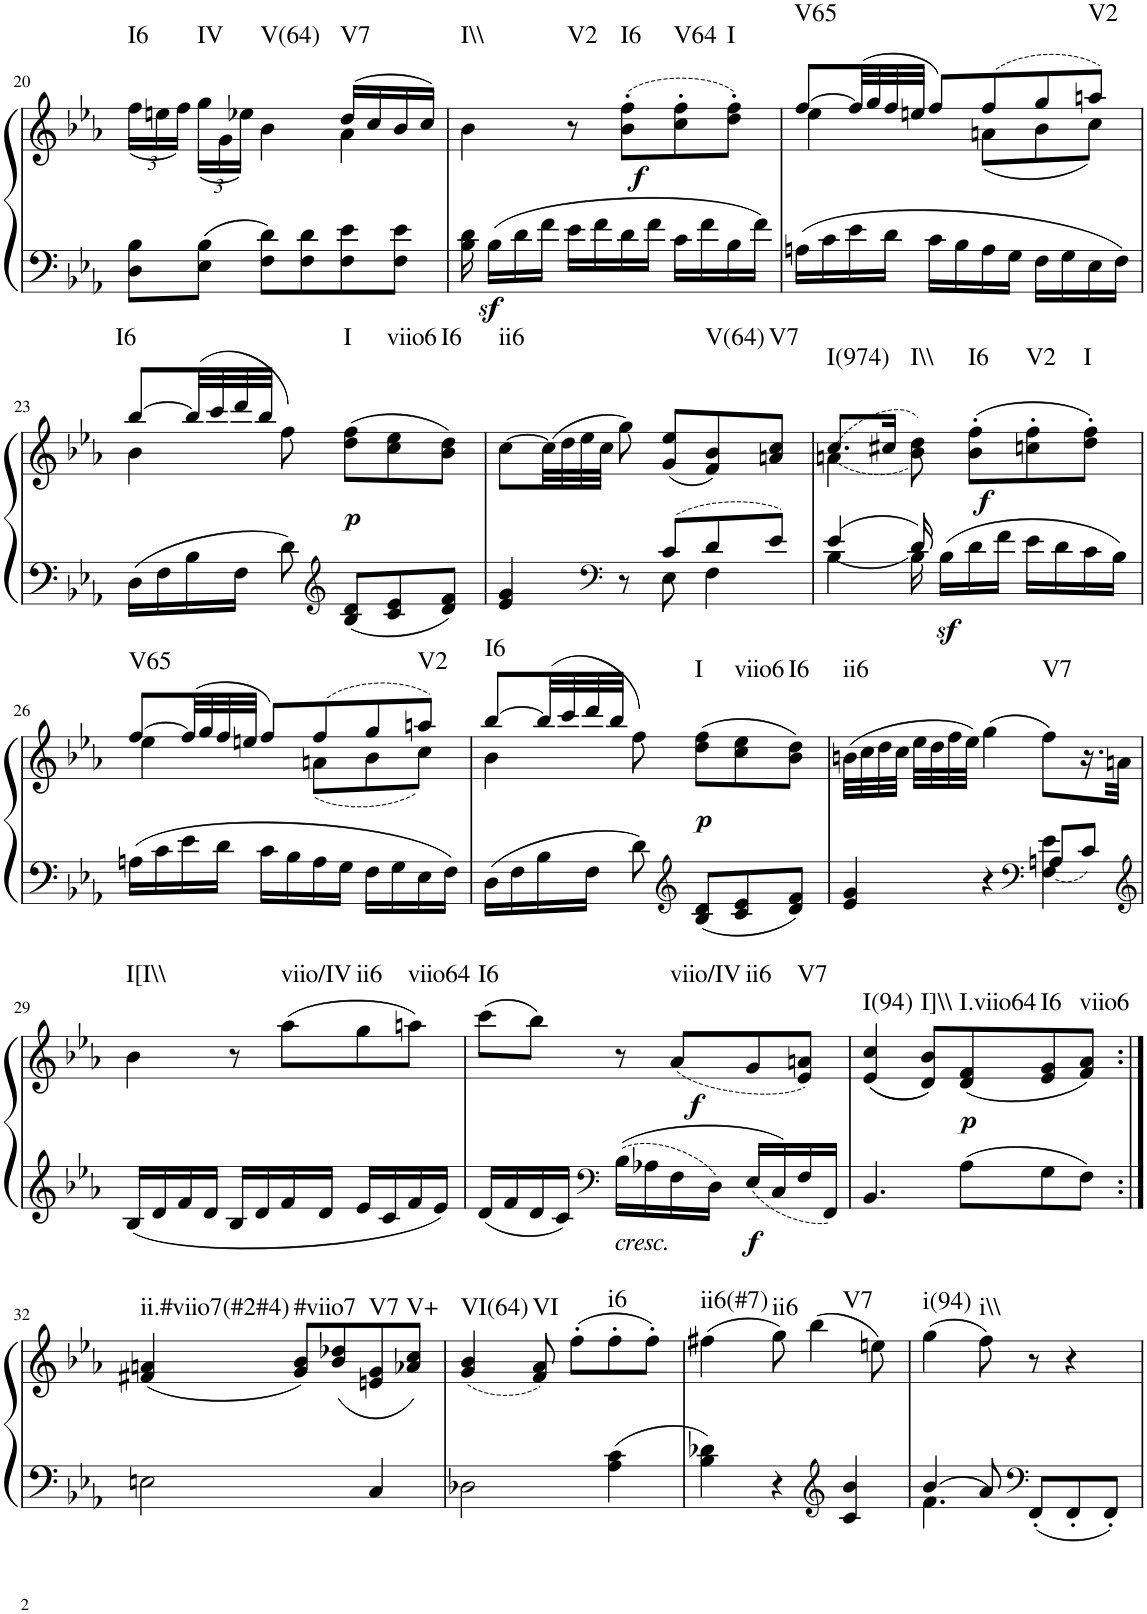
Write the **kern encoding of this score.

**kern	**kern	**dynam	**harte
*part1	*part1	*part1	*part1
*staff2	*staff1	*staff1/2	*
*I"Piano, Piano right	*	*	*
*I'Pno.	*	*	*
!!LO:PB:g=z
*clefF4	*clefG2	*	*
*k[b-e-a-]	*k[b-e-a-]	*	*
*M3/4	*M3/4	*	*
=20	=20	=20	=20
*	*^	*	*
*	*	*Xbrackettup	*	*
!	!	!	!	!LO:H:n=1:kt=I6
!	!	!	!	!LO:H:n=2:kt=IV
8D\ 8B-\L	4ryy	(24ff\LL	.	N N
.	.	24een\	.	.
.	.	24ff\JJ)	.	.
8E-\ 8B-\J	.	(24gg\LL	.	.
.	.	24g\	.	.
.	.	24ee-X\JJ)	.	.
!	!	!	!	!LO:H:kt=V(64)
8F\ 8d\L	4b-\	4ryy	.	N
8F\ 8d\	.	.	.	.
!	!	!	!	!LO:H:kt=V7
8F\ 8e-\	(16dd/LL	4a-\	.	N
.	16cc/	.	.	.
8F\ 8e-\J	16b-/	.	.	.
.	16cc/JJ)	.	.	.
*	*v	*v	*	*
=21	=21	=21	=21
!	!	!	!LO:H:kt=I\\
16B-\ 16d\	4b-\	.	N
16B-z<\LL	.	.	.
16d\	.	.	.
16f\JJ	.	.	.
!	!	!	!LO:H:kt=V2
16e-\LL	8r	.	N
16f\	.	.	.
!	!	!LO:DY:b	!LO:H:kt=I6
16d\	(8b-\' 8ff\'L	f	N
16f\JJ	.	.	.
!	!	!	!LO:H:kt=V64
16c\LL	8cc\' 8ff\'	.	N
16f\	.	.	.
!	!	!	!LO:H:kt=I
16B-\	8dd\' 8ff\'J)	.	N
16f\JJ	.	.	.
=22	=22	=22	=22
*	*^	*	*
!	!	!	!	!LO:H:kt=V65
16An\LL	[8ff/L	4ee-\	.	N
16c\	.	.	.	.
16e-\	(32ff/LL]	.	.	.
.	32gg/	.	.	.
16d\JJ	32ff/	.	.	.
.	32een/JJJ	.	.	.
16c\LL	8ff/L)	8ryy	.	.
16B-\	.	.	.	.
16A\	(8ff/	(8an\L	.	.
16G\JJ	.	.	.	.
16F\LL	8gg/	8b-\	.	.
16G\	.	.	.	.
!	!	!	!	!LO:H:kt=V2
16E-\	8aan/J)	8cc\J)	.	N
16F\JJ	.	.	.	.
!!LO:LB:g=z	!!
=23	=23	=23	=23	=23
!	!	!	!	!LO:H:kt=I6
16D\LL	[8bb-/L	4b-\	.	N
16F\	.	.	.	.
16B-\	(32bb-/LL]	.	.	.
.	32ccc/	.	.	.
16F\JJ	32ddd/	.	.	.
.	32bb-/JJJ	.	.	.
8d\	8ff\)	2ryy	.	.
*clefG2	*	*	*	*
!	!	!	!LO:DY:b	!LO:H:kt=I
8B-/ 8d/L	(8dd\ 8ff\L	.	p	N
!	!	!	!	!LO:H:kt=viio6
8c/ 8e-/	8cc\ 8ee-\	.	.	N
!	!	!	!	!LO:H:kt=I6
8d/ 8f/J	8b-\ 8dd\J)	.	.	N
*	*v	*v	*	*
=24	=24	=24	=24
*^	*	*	*
!	!	!	!	!LO:H:kt=ii6
4e-/ 4g/	4.ryy	[8cc\L	.	N
.	.	(32cc\LL]	.	.
.	.	32dd\	.	.
.	.	32ee-\	.	.
.	.	32cc\JJJ	.	.
*clefF4	*	*	*	*
8r	.	8gg\)	.	.
8c/L	8E-\	(8g/ 8ee-/L	.	.
!	!	!	!	!LO:H:kt=V(64)
8d/	4F\	8f/ 8b-/)	.	N
!	!	!	!	!LO:H:kt=V7
8e-/J	.	8an/ 8cc/J	.	N
=25	=25	=25	=25	=25
*	*	*^	*	*
!	!	!	!	!	!LO:H:kt=I(974)
4e-/	4B-\	(4an\	(8.cc/L	.	N
.	.	.	16cc#X/Jk	.	.
!	!	!	!	!	!LO:H:kt=I\\
16d/)	16B-\	(8b-\ 8dd\)	2ryy	.	N
!	!	!	!	!LO:DY:b=2	!
16B-\LL	4..ryy	.	.	sf	.
!	!	!	!	!LO:DY:b	!LO:H:kt=I6
16d\	.	(8b-\'> 8ff\'>L	.	f	N
16f\JJ	.	.	.	.	.
!	!	!	!	!	!LO:H:kt=V2
16e-\LL	.	8ccn\'> 8ff\'>	.	.	N
16d\	.	.	.	.	.
!	!	!	!	!	!LO:H:kt=I
16c\	.	8dd\'> 8ff\'>J)	.	.	N
16B-\JJ	.	.	.	.	.
*v	*v	*	*	*	*
!!LO:LB:g=z	!!
=26	=26	=26	=26	=26
!	!	!	!	!LO:H:kt=V65
16An\LL	[8ff/L	4ee-\	.	N
16c\	.	.	.	.
16e-\	(32ff/LL]	.	.	.
.	32gg/	.	.	.
16d\JJ	32ff/	.	.	.
.	32een/JJJ	.	.	.
16c\LL	8ff/L)	8ryy	.	.
16B-\	.	.	.	.
16A\	(8ff/	(8an\L	.	.
16G\JJ	.	.	.	.
16F\LL	8gg/	8b-\	.	.
16G\	.	.	.	.
!	!	!	!	!LO:H:kt=V2
16E-\	8aan/J)	8cc\J)	.	N
16F\JJ	.	.	.	.
=27	=27	=27	=27	=27
!	!	!	!	!LO:H:kt=I6
16D\LL	[8bb-/L	4b-\	.	N
16F\	.	.	.	.
16B-\	(32bb-/LL]	.	.	.
.	32ccc/	.	.	.
16F\JJ	32ddd/	.	.	.
.	32bb-/JJJ	.	.	.
8d\	8ff\)	2ryy	.	.
*clefG2	*	*	*	*
!	!	!	!LO:DY:b	!LO:H:kt=I
8B-/ 8d/L	(8dd\ 8ff\L	.	p	N
!	!	!	!	!LO:H:kt=viio6
8c/ 8e-/	8cc\ 8ee-\	.	.	N
!	!	!	!	!LO:H:kt=I6
8d/ 8f/J	8b-\ 8dd\J)	.	.	N
*	*v	*v	*	*
=28	=28	=28	=28
*^	*	*	*
!	!	!	!	!LO:H:kt=ii6
4e-/ 4g/	2ryy	(32bn\LLL	.	N
.	.	32cc\	.	.
.	.	32dd\	.	.
.	.	32cc\JJJ	.	.
.	.	32ee-\LLL	.	.
.	.	32dd\	.	.
.	.	32ff\	.	.
.	.	32ee-\JJJ)	.	.
4r	.	(4gg\	.	.
*clefF4	*	*	*	*
!	!	!	!	!LO:H:kt=V7
4F\ 4e-\	8An/L	8ff\L)	.	N
.	8c/J	16.r	.	.
.	.	32an\JJk	.	.
*v	*v	*	*	*
!!LO:LB:g=z
=29	=29	=29	=29
*clefG2	*	*	*
!	!	!	!LO:H:kt=I[I\\
16B-/LL	4b-\	.	N
16d/	.	.	.
16f/	.	.	.
16d/JJ	.	.	.
16B-/LL	8r	.	.
16d/	.	.	.
!	!	!	!LO:H:kt=viio/IV
16f/	(8aa-\L	.	N
16d/JJ	.	.	.
!	!	!	!LO:H:kt=ii6
16e-/LL	8gg\	.	N
16c/	.	.	.
!	!	!	!LO:H:kt=viio64
16f/	8aan\J)	.	N
16e-/JJ	.	.	.
=30	=30	=30	=30
!	!	!	!LO:H:kt=I6
16d/LL	(8ccc\L	.	N
16f/	.	.	.
16d/	8bb-\J)	.	.
16c/JJ	.	.	.
*clefF4	*	*	*
!LO:TX:b:i:t=cresc.	!	!	!
16B-\LL	8r	.	.
16A-X\	.	.	.
!	!	!LO:DY:b	!LO:H:kt=viio/IV
16F\	(8a-/L	f	N
16D\JJ	.	.	.
!	!	!LO:DY:b=2	!LO:H:kt=ii6
16E-/LL	8g/	f	N
16C/	.	.	.
!	!	!	!LO:H:kt=V7
16F/	8e-/ 8an/J)	.	N
16FF/JJ	.	.	.
=31	=31	=31	=31
!	!	!	!LO:H:kt=I(94)
4.BB-/	((4e-/ 4cc/	.	N
!	!	!	!LO:H:kt=I]\\
.	8d/ 8b-/L))	.	N
!	!	!LO:DY:b	!LO:H:kt=I.viio64
8A-\L	(8d/ 8f/	p	N
!	!	!	!LO:H:kt=I6
8G\	8e-/ 8g/	.	N
!	!	!	!LO:H:kt=viio6
8F\J	8f/ 8a-/J)	.	N
!!LO:LB:g=z
=32:|!	=32:|!	=32:|!	=32:|!
!	!	!	!LO:H:kt=ii.#viio7(#2#4)
2En\	(4f#X/ 4an/	.	N
!	!	!	!LO:H:kt=#viio7
.	8g/ 8b-/L)	.	N
.	(8b-/ 8dd-X/	.	.
!	!	!	!LO:H:kt=V7
4C/	8en/ 8g/	.	N
!	!	!	!LO:H:kt=V+
.	8a-X/ 8cc/J)	.	N
=33	=33	=33	=33
!	!	!	!LO:H:kt=VI(64)
2D-X\	(4g/ 4b-/	.	N
!	!	!	!LO:H:kt=VI
.	8f/ 8a-/)	.	N
.	(8ff'\L	.	.
!	!	!	!LO:H:kt=i6
4A-\ 4c\	8ff'\	.	N
.	8ff'\J)	.	.
=34	=34	=34	=34
!	!	!	!LO:H:kt=ii6(#7)
4B-\ 4d-X\	(4ff#X\	.	N
!	!	!	!LO:H:kt=ii6
4r	8gg\)	.	N
!	!	!	!LO:H:kt=V7
.	(4bb-\	.	N
*clefG2	*	*	*
4c/ 4b-/	.	.	.
.	8een\)	.	.
=35	=35	=35	=35
*^	*	*	*
!	!	!	!	!LO:H:kt=i(94)
4b-/	4.f\	(4gg\	.	N
!	!	!	!	!LO:H:kt=i\\
8a-/	.	8ff\)	.	N
*clefF4	*	*	*	*
8FF'</L	4.ryy	8r	.	.
8FF'</	.	4r	.	.
8FF'</J	.	.	.	.
*v	*v	*	*	*
=	=	=	=
*-	*-	*-	*-
